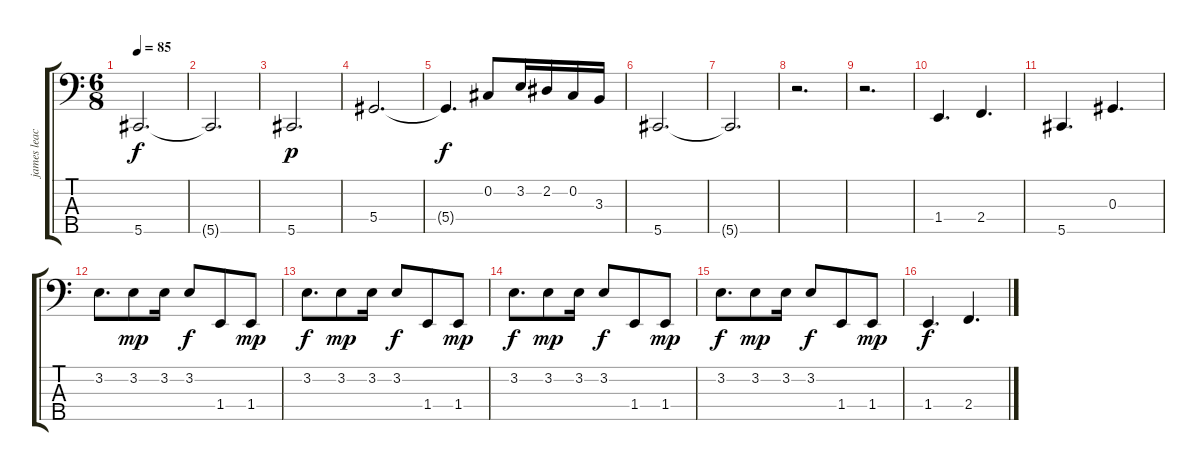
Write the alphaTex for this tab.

\track ("james leach" "james leac") {instrument electricbasspick}
\staff {score tabs}
\tuning (Gb2 Db2 Ab1 Eb1 Ab0) {hide}
\ts (6 8)
\tempo 85
\clef f4
\ks c
5.5.2{d dy f} |
5.5{t}.2{d} |
5.5.2{d dy p} |
5.4.2{d} |
5.4{t}.4{d dy f} 0.2.8 3.2.16 2.2.16 0.2.16 3.3.16 |
5.5.2{d} |
5.5{t}.2{d} |
r.2{d} |
r.2{d} |
1.4.4{d} 2.4.4{d} |
5.5.4{d} 0.3.4{d} |
3.2.8{d} 3.2.8{dy mp} 3.2.16 3.2.8{dy f} 1.4.8 1.4.8{dy mp} |
3.2.8{d dy f} 3.2.8{dy mp} 3.2.16 3.2.8{dy f} 1.4.8 1.4.8{dy mp} |
3.2.8{d dy f} 3.2.8{dy mp} 3.2.16 3.2.8{dy f} 1.4.8 1.4.8{dy mp} |
3.2.8{d dy f} 3.2.8{dy mp} 3.2.16 3.2.8{dy f} 1.4.8 1.4.8{dy mp} |
1.4.4{d dy f} 2.4.4{d}
